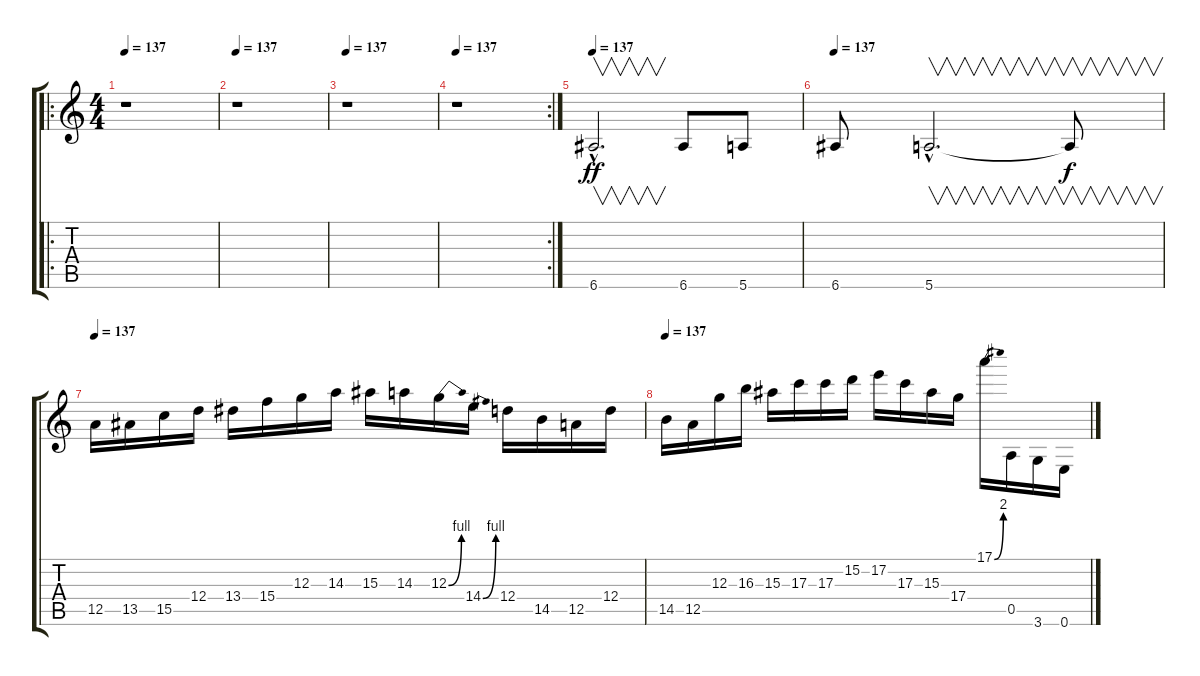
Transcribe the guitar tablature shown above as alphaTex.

\track "" {instrument distortionguitar}
\staff {score tabs}
\tuning (E4 B3 G3 D3 A2 E2) {hide}
\ro
\ts (4 4)
\tempo 137
\clef g2
\ks c
r.1{dy ff} |
\tempo 137
r.1 |
\tempo 137
r.1 |
\rc 2
\tempo 137
r.1 |
\tempo 137
6.6{hac}.2{v d} 6.6.8 5.6.8 |
\tempo 137
6.6.8 5.6{hac}.2{v d} 5.6{t}.8{v dy f} |
\tempo 137
12.5.16 13.5.16 15.5.16 12.4.16 13.4.16 15.4.16 12.3.16 14.3.16 15.3.16 14.3.16 12.3{be (bend 0 0 60 4)}.16 14.4{be (bend 0 0 60 4)}.16 12.4.16 14.5.16 12.5.16 12.4.16 |
\tempo 137
14.5.16 12.5.16 12.3.16 16.3.16 15.3.16 17.3.16 17.3.16 15.2.16 17.2.16 17.3.16 15.3.16 17.4.16 17.1{be (bend 0 0 60 8)}.16 0.5.16 3.6.16 0.6.16
